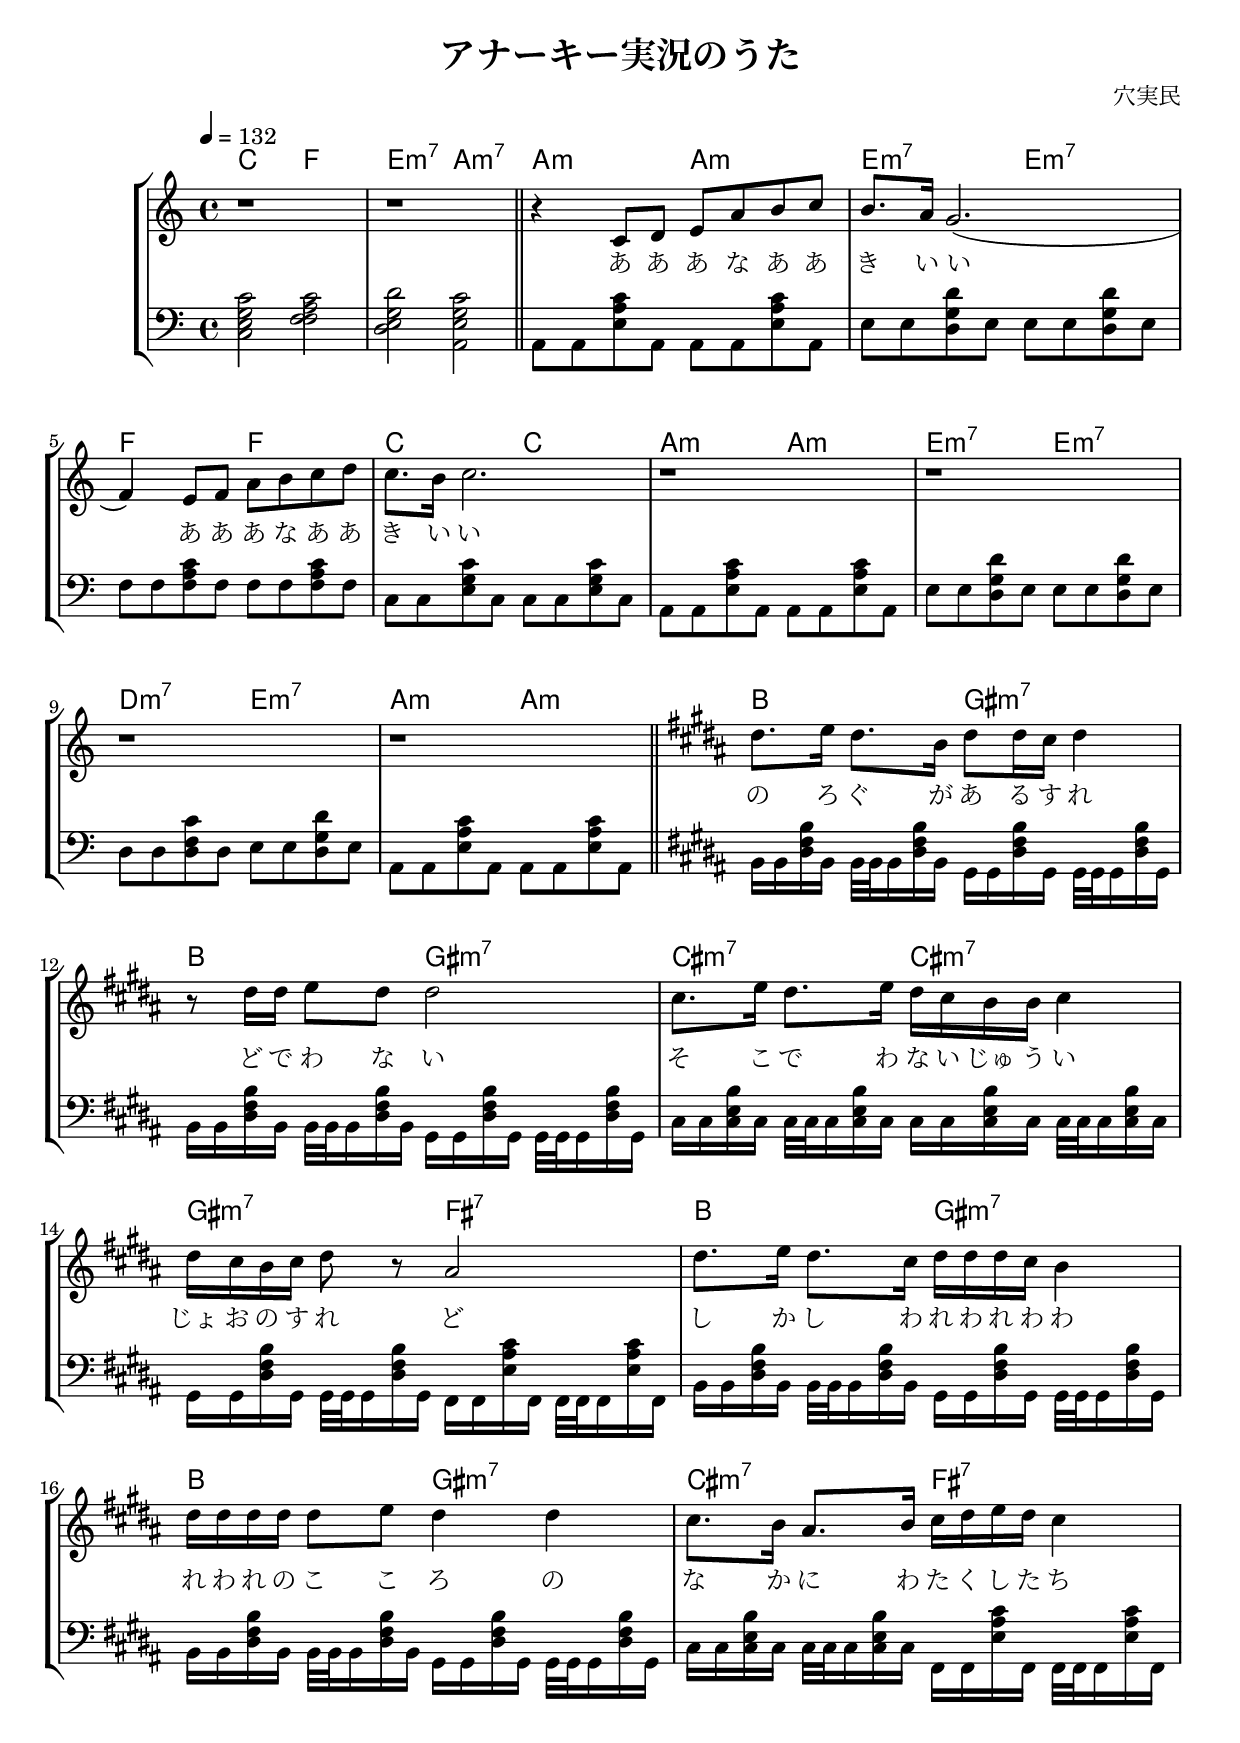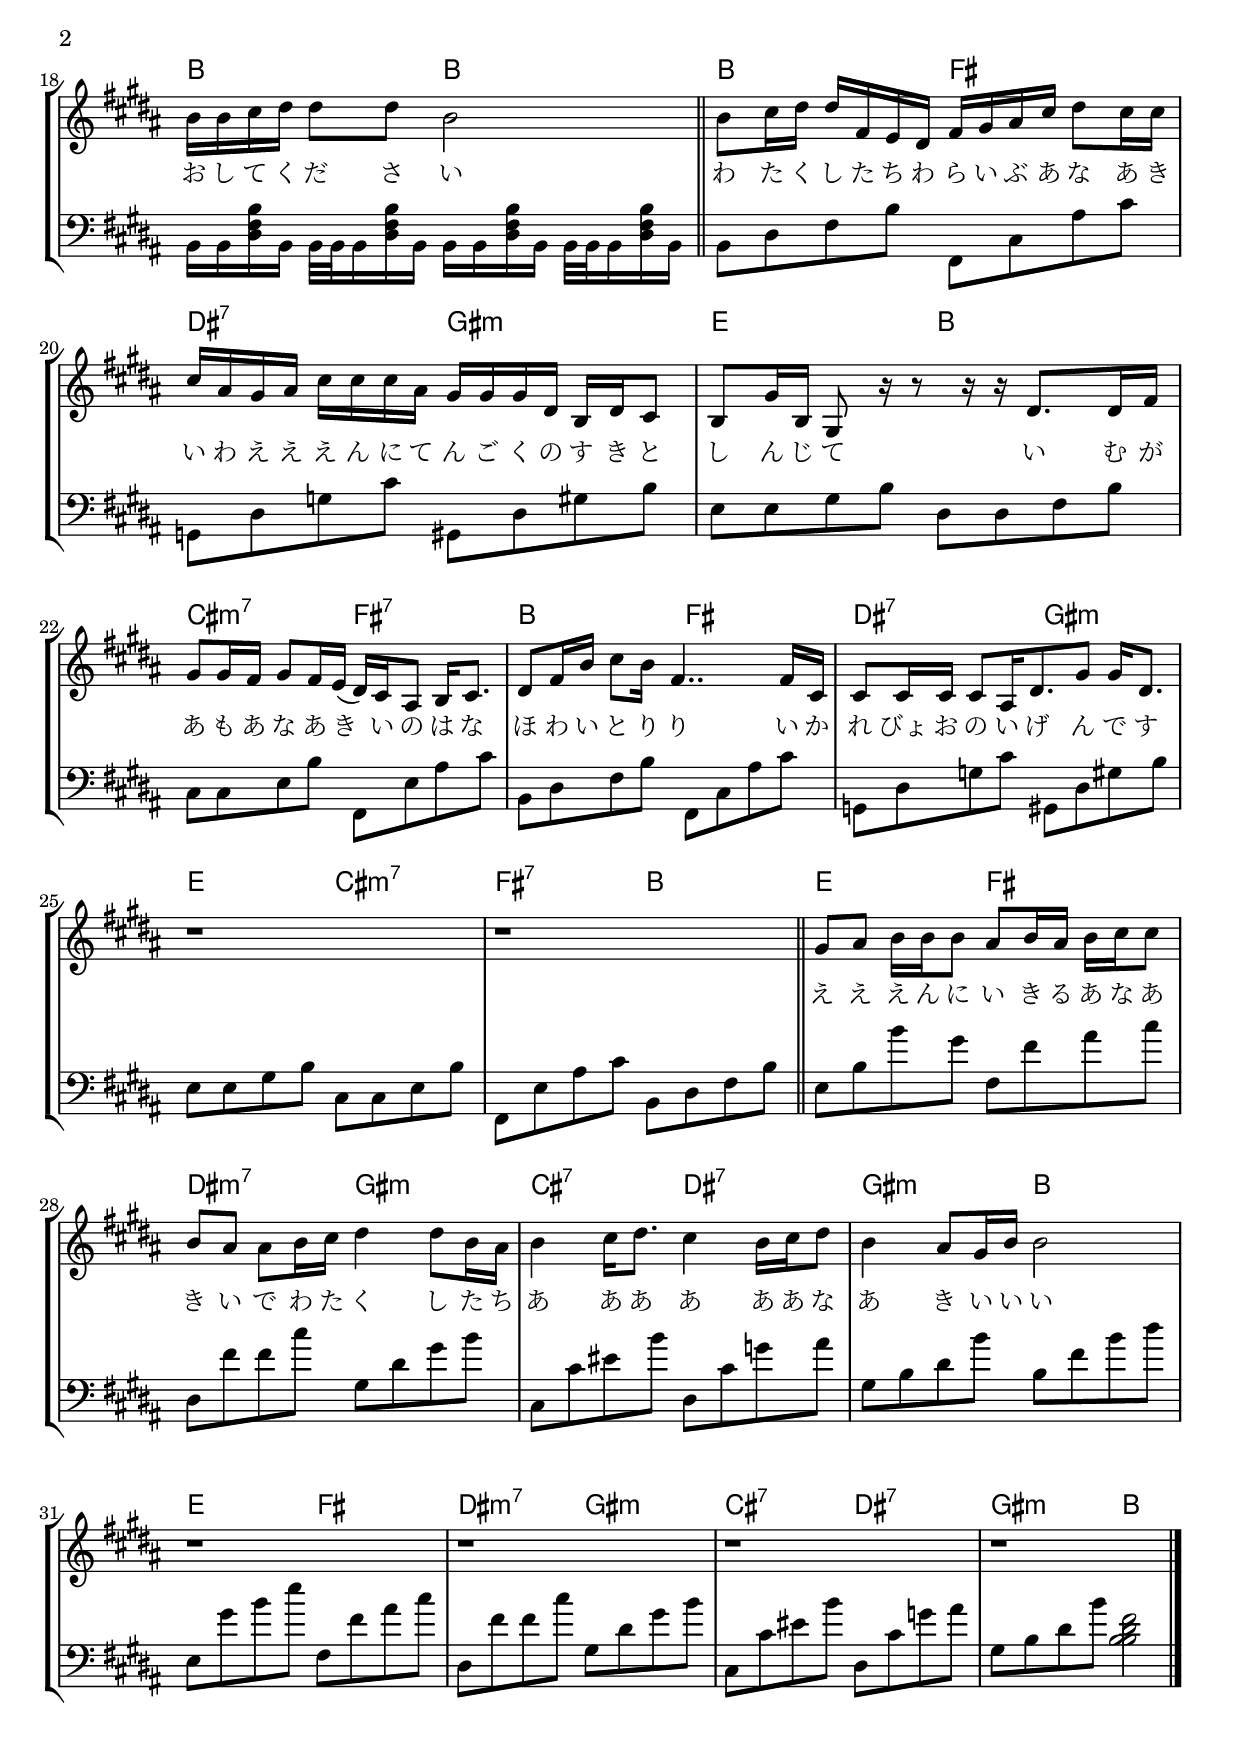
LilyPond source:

\version "2.12.1"

\header {
	title = \markup {アナーキー実況のうた}
	composer = \markup \center-column {穴実民}
}

harmony = \chordmode {
	c2 f e:min7 a:min7 

	a:m a:m e:min7 e:min7 f f c c a:m a:m e:min7 e:min7 d:min7 e:min7 a:m a:m 

	b gis:min7 b gis:min7 cis:min7 cis:min7 gis:min7 fis:7 b gis:min7 b gis:min7 cis:min7 fis:7 b b 

	b fis dis:7 gis:m e b cis:min7 fis:7 b fis dis:7 gis:m e cis:min7 fis:7 b 

	e fis dis:min7 gis:m cis:7 dis:7 gis:m b e fis dis:min7 gis:m cis:7 dis:7 gis:m b 
}

melody = {
	\key c \major
	\tempo 4 = 132
	r1 | r1   
	\set Staff.midiInstrument = #"fss0.32"
	r4 c'8  d'8  e'8  a'8  b'8  c''8 
	b'8.  a'16  g'2. 
	(f'4)  e'8  f'8  a'8  b'8  c''8  d''8 
	c''8.  b'16  c''2.
	r1 r1 r1 r1 	\set Staff.midiInstrument = #"fss0.32"
		\key b \major
 dis''8.  e''16  dis''8.  b'16  dis''8  dis''16  cis''16  dis''4 
	r8  dis''16  dis''16  e''8  dis''8  dis''2 
	cis''8.  e''16  dis''8.  e''16  dis''16  cis''16  b'16  b'16  cis''4 
	dis''16  cis''16  b'16  cis''16  dis''8  r8  ais'2 
	dis''8.  e''16  dis''8.  cis''16  dis''16  dis''16  dis''16  cis''16  b'4 
	dis''16  dis''16  dis''16  dis''16  dis''8  e''8  dis''4  dis''4 
	cis''8.  b'16  ais'8.  b'16  cis''16  dis''16  e''16  dis''16  cis''4 
	b'16  b'16  cis''16  dis''16  dis''8  dis''8  b'2
	\set Staff.midiInstrument = #"fss0.32"
	 b'8  cis''16  dis''16  dis''16  fis'16  e'16  dis'16  fis'16  gis'16  ais'16  cis''16  dis''8  cis''16  cis''16 
	cis''16  ais'16  gis'16  ais'16  cis''16  cis''16  cis''16  ais'16  gis'16  gis'16  gis'16  dis'16  b16  dis'16  cis'8 
	b8  gis'16  b16  gis8  r16  r8  r16  r16  dis'8.  dis'16  fis'16 
	gis'8  gis'16  fis'16  gis'8  fis'16  e'16  (dis'16)  cis'16  ais8  b16  cis'8. 
	dis'8  fis'16  b'16  cis''8  b'16  fis'4..  fis'16  cis'16 
	cis'8  cis'16  cis'16  cis'8  ais16  dis'8.  gis'8  gis'16  dis'8.
	r1 r1 	\set Staff.midiInstrument = #"fss0.32"
	 gis'8  ais'8  b'16  b'16  b'8  ais'8  b'16  ais'16  b'16  cis''16  cis''8 
	b'8  ais'8  ais'8  b'16  cis''16  dis''4  dis''8  b'16  ais'16 
	b'4  cis''16  dis''8.  cis''4  b'16  cis''16  dis''8 
	b'4  ais'8  gis'16  b'16  b'2
	r1 r1 r1 r1 	\bar "|."
}

words = \lyricmode {
	
	あ  あ  あ  な  あ  あ  き  い  い  あ  あ  あ  な  あ  あ  き  い  い  
	の  ろ  ぐ  が  あ  る  す  れ  ど  で  わ  な  い  そ  こ  で  わ  な  い  じゅ  う  い  じょ  お  の  す  れ  ど  し  か  し  わ  れ  わ  れ  わ  わ  れ  わ  れ  の  こ  こ  ろ  の  な  か  に  わ  た  く  し  た  ち  お  し  て  く  だ  さ  い  
	わ  た  く  し  た  ち  わ  ら  い  ぶ  あ  な  あ  き  い  わ  え  え  え  ん  に  て  ん  ご  く  の  す  き  と  し  ん  じ  て  い  む  が  あ  も  あ  な  あ  き  い  の  は  な  ほ  わ  い  と  り  り  い  か  れ  びょ  お  の  い  げ  ん  で  す  
	え  え  え  ん  に  い  き  る  あ  な  あ  き  い  で  わ  た  く  し  た  ち  あ  あ  あ  あ  あ  あ  な  あ  き  い  い  い  
}

tempochange = {
	\tempo 4 = 132
	r1 | r1 \bar "||"
	\tempo 4 = 132
	r1 | r1 | r1 | r1 | r1 | r1 | r1 | r1 \bar "||"
	\tempo 4 = 132
	r1 | r1 | r1 | r1 | r1 | r1 | r1 | r1 \bar "||"
	\tempo 4 = 132
	r1 | r1 | r1 | r1 | r1 | r1 | r1 | r1 \bar "||"
	\tempo 4 = 132
	r1 | r1 | r1 | r1 | r1 | r1 | r1 | r1 \bar "|."
}

mainacc = {
	\clef bass
	\set Staff.midiInstrument = #"Violin"
	\key c \major
	\tempo 4 = 132
	<c e g c'>2
	<f f a c'>2
	<e d g d'>2
	<a, e g c'>2
	\bar "||"

	\set Staff.midiInstrument = #"Taiko Drum"
	a,8 a,8 <e a c'>8 a,8
	a,8 a,8 <e a c'>8 a,8
	e8 e8 <d g d'>8 e8
	e8 e8 <d g d'>8 e8
	f8 f8 <f a c'>8 f8
	f8 f8 <f a c'>8 f8
	c8 c8 <e g c'>8 c8
	c8 c8 <e g c'>8 c8
	a,8 a,8 <e a c'>8 a,8
	a,8 a,8 <e a c'>8 a,8
	e8 e8 <d g d'>8 e8
	e8 e8 <d g d'>8 e8
	d8 d8 <d f c'>8 d8
	e8 e8 <d g d'>8 e8
	a,8 a,8 <e a c'>8 a,8
	a,8 a,8 <e a c'>8 a,8
	\bar "||"

	\set Staff.midiInstrument = #"Distorted Guitar"
	\key b \major
	b,16 b,16 <dis fis b>16 b,16   b,32 b,32 b,16 <dis fis b>16 b,16
	gis,16 gis,16 <dis fis b>16 gis,16   gis,32 gis,32 gis,16 <dis fis b>16 gis,16
	b,16 b,16 <dis fis b>16 b,16   b,32 b,32 b,16 <dis fis b>16 b,16
	gis,16 gis,16 <dis fis b>16 gis,16   gis,32 gis,32 gis,16 <dis fis b>16 gis,16
	cis16 cis16 <cis e b>16 cis16   cis32 cis32 cis16 <cis e b>16 cis16
	cis16 cis16 <cis e b>16 cis16   cis32 cis32 cis16 <cis e b>16 cis16
	gis,16 gis,16 <dis fis b>16 gis,16   gis,32 gis,32 gis,16 <dis fis b>16 gis,16
	fis,16 fis,16 <e ais cis'>16 fis,16   fis,32 fis,32 fis,16 <e ais cis'>16 fis,16
	b,16 b,16 <dis fis b>16 b,16   b,32 b,32 b,16 <dis fis b>16 b,16
	gis,16 gis,16 <dis fis b>16 gis,16   gis,32 gis,32 gis,16 <dis fis b>16 gis,16
	b,16 b,16 <dis fis b>16 b,16   b,32 b,32 b,16 <dis fis b>16 b,16
	gis,16 gis,16 <dis fis b>16 gis,16   gis,32 gis,32 gis,16 <dis fis b>16 gis,16
	cis16 cis16 <cis e b>16 cis16   cis32 cis32 cis16 <cis e b>16 cis16
	fis,16 fis,16 <e ais cis'>16 fis,16   fis,32 fis,32 fis,16 <e ais cis'>16 fis,16
	b,16 b,16 <dis fis b>16 b,16   b,32 b,32 b,16 <dis fis b>16 b,16
	b,16 b,16 <dis fis b>16 b,16   b,32 b,32 b,16 <dis fis b>16 b,16
	\bar "||"

	\set Staff.midiInstrument = #"Trumpet"
	b,8 dis8 fis8 b8
	fis,8 cis8 ais8 cis'8
	g,8 dis8 g8 cis'8
	gis,8 dis8 gis8 b8
	e8 e8 gis8 b8
	dis8 dis8 fis8 b8
	cis8 cis8 e8 b8
	fis,8 e8 ais8 cis'8
	b,8 dis8 fis8 b8
	fis,8 cis8 ais8 cis'8
	g,8 dis8 g8 cis'8
	gis,8 dis8 gis8 b8
	e8 e8 gis8 b8
	cis8 cis8 e8 b8
	fis,8 e8 ais8 cis'8
	b,8 dis8 fis8 b8
	\bar "||"

	\set Staff.midiInstrument = #"Trumpet"
	e8 b8 b'8 gis'8
	fis8 fis'8 ais'8 cis''8
	dis8 fis'8 fis'8 cis''8
	gis8 dis'8 gis'8 b'8
	cis8 cis'8 eis'8 b'8
	dis8 cis'8 g'8 ais'8
	gis8 b8 dis'8 b'8
	b8 fis'8 b'8 dis''8
	e8 gis'8 b'8 e''8
	fis8 fis'8 ais'8 cis''8
	dis8 fis'8 fis'8 cis''8
	gis8 dis'8 gis'8 b'8
	cis8 cis'8 eis'8 b'8
	dis8 cis'8 g'8 ais'8
	gis8 b8 dis'8 b'8
	<b b dis' fis'>2
	\bar "|."
}

subacc = {
	\clef bass
	\set Staff.midiInstrument = #"Taiko Drum"
	\key c \major
	\tempo 4 = 132
	c8 e8 g8 c'8
	f8 f8 a8 c'8
	e8 d8 g8 d'8
	a,8 e8 g8 c'8
	\bar "||"

	\set Staff.midiInstrument = #"Pad 7 (halo)"
	a,8 <e a c'>16 <e a c'>16   a,16 <e a c'>16 <e a c'>16 a,16
	a,8 <e a c'>16 <e a c'>16   a,16 <e a c'>16 <e a c'>16 a,16
	e8 <d g d'>16 <d g d'>16   e16 <d g d'>16 <d g d'>16 e16
	e8 <d g d'>16 <d g d'>16   e16 <d g d'>16 <d g d'>16 e16
	f8 <f a c'>16 <f a c'>16   f16 <f a c'>16 <f a c'>16 f16
	f8 <f a c'>16 <f a c'>16   f16 <f a c'>16 <f a c'>16 f16
	c8 <e g c'>16 <e g c'>16   c16 <e g c'>16 <e g c'>16 c16
	c8 <e g c'>16 <e g c'>16   c16 <e g c'>16 <e g c'>16 c16
	a,8 <e a c'>16 <e a c'>16   a,16 <e a c'>16 <e a c'>16 a,16
	a,8 <e a c'>16 <e a c'>16   a,16 <e a c'>16 <e a c'>16 a,16
	e8 <d g d'>16 <d g d'>16   e16 <d g d'>16 <d g d'>16 e16
	e8 <d g d'>16 <d g d'>16   e16 <d g d'>16 <d g d'>16 e16
	d8 <d f c'>16 <d f c'>16   d16 <d f c'>16 <d f c'>16 d16
	e8 <d g d'>16 <d g d'>16   e16 <d g d'>16 <d g d'>16 e16
	a,8 <e a c'>16 <e a c'>16   a,16 <e a c'>16 <e a c'>16 a,16
	a,8 <e a c'>16 <e a c'>16   a,16 <e a c'>16 <e a c'>16 a,16
	\bar "||"

	\set Staff.midiInstrument = #"Acoustic grand"
	\key b \major
	r2
	r2
	r2
	r2
	r2
	r2
	r2
	r2
	r2
	r2
	r2
	r2
	r2
	r2
	r2
	r2
	\bar "||"

	\set Staff.midiInstrument = #"Harmonica"
	<b, dis fis b>2
	<fis, cis ais cis'>2
	<g, dis g cis'>2
	<gis, dis gis b>2
	<e e gis b>2
	<dis dis fis b>2
	<cis cis e b>2
	<fis, e ais cis'>2
	<b, dis fis b>2
	<fis, cis ais cis'>2
	<g, dis g cis'>2
	<gis, dis gis b>2
	<e e gis b>2
	<cis cis e b>2
	<fis, e ais cis'>2
	<b, dis fis b>2
	\bar "||"

	\set Staff.midiInstrument = #"Harmonica"
	<e b b' gis'>2
	<fis fis' ais' cis''>2
	<dis fis' fis' cis''>2
	<gis dis' gis' b'>2
	<cis cis' eis' b'>2
	<dis cis' g' ais'>2
	<gis b dis' b'>2
	<b fis' b' dis''>2
	<e gis' b' e''>2
	<fis fis' ais' cis''>2
	<dis fis' fis' cis''>2
	<gis dis' gis' b'>2
	<cis cis' eis' b'>2
	<dis cis' g' ais'>2
	<gis b dis' b'>2
	<b b dis' fis'>2
	\bar "|."
}

percA = {
	\drummode {
	hh4 hh4 hh4 hh4  |hh4 hh4 hh4 hh4  \bar "||"
	r1  |r1  |r1  |r1  |r1  |r1  |r1  |r2 r8 hho4 hho8  \bar "||"
	r4 hh4 hh4 hh4  |hh4 hh4 hh4 hh4  |hh4 hh4 hh4 hh4  |hh4 hh4 hh4 hh4  |r4 hh4 hh4 hh4  |hh4 hh4 hh4 hh4  |hh4 hh4 hh4 hh4  |hh4 hh4 hh4 hh4  \bar "||"
	cymr4 cymr4 cymr4 cymr4  |cymr4 cymr8 cymr16 cymr16 cymr4 cymr4  |cymr4 cymr4 cymr4 cymr4  |cymr4 cymr2.  |cymr4 cymr4 cymr4 cymr4  |cymr4 cymr8 cymr16 cymr16 cymr4 cymr4  |cymr4 cymr4 cymr4 cymr4  |cymr4 cymr2.  \bar "||"
	cymr4 cymr4 cymr4 cymr4  |cymr4 cymr8 cymr16 cymr16 cymr4 cymr4  |cymr4 cymr4 cymr4 cymr4  |cymr4 cymr2.  |cymr4 cymr4 cymr4 cymr4  |cymr4 cymr8 cymr16 cymr16 cymr4 cymr4  |cymr4 cymr4 cymr4 cymr4  |cymr4 cymr2.  \bar "|."
	}
}

percB = {
	\drummode {
	r8 ss4 ss4 ss4 ss8  |r8 ss4 ss8 ss8. ss8. ss8  \bar "||"
	r4. hhp2 hhp8  |r4. hhp2 hhp8  |r4. hhp2 hhp8  |r4. hhp2 hhp8  |r4. hhp2 hhp8  |r4. hhp2 hhp8  |r4. hhp2 hhp8  |hhp4 hhp4 hhp4 hhp4  \bar "||"
	r8 hhp4 hhp4 hhp4 hhp8  |r8 hhp4 hhp4 hhp4 hhp8  |r8 hhp4 hhp4 hhp4 hhp8  |r8 hhp4 hhp4 hhp4 hhp8  |r8 hhp4 hhp4 hhp4 hhp8  |r8 hhp4 hhp4 hhp4 hhp8  |r8 hhp4 hhp4 hhp4 hhp8  |r8 hhp4 hhp2 r8  \bar "||"
	r2 sn2  |r2 sn2  |r2 sn2  |r8 sn8 sn2.  |r2 sn2  |r2 sn2  |r2 sn2  |r8 sn8 sn2.  \bar "||"
	r2 sn2  |r2 sn2  |r2 sn2  |r8 sn8 sn2.  |r2 sn2  |r2 sn2  |r2 sn2  |r8 sn8 sn2.  \bar "|."
	}
}

percC = {
	\drummode {
	r8 hhp4 hhp4 hhp4 hhp8  |r8 hhp4 hhp4 hhp4 hhp8  \bar "||"
	hh4 hh4 hh4 hh4  |hh4 hh4 hh4 hh4  |hh4 hh4 hh4 hh4  |hh4 hh4 hh4 hh4  |hh4 hh4 hh4 hh4  |hh4 hh4 hh4 hh4  |hh4 hh4 hh4 hh4  |r4. hh2 r8  \bar "||"
	r4 sn2 sn4  |r4 sn2 sn8. sn16  |r4 sn2 sn4  |r4 sn2 sn8. sn16  |r4 sn2 sn4  |r4 sn2 sn8. sn16  |r4 sn2 sn4  |r4 sn4 r16 sn16 sn8. sn16 sn16 sn16  \bar "||"
	bd2. r8 bd8  |bd2. r8 bd8  |bd2. r8 bd8  |bd4. bd8 bd4. bd8  |bd2. r8 bd8  |bd2. r8 bd8  |bd2. r8 bd8  |bd2 r8 bd4.  \bar "||"
	bd2. r8 bd8  |bd2. r8 bd8  |bd2. r8 bd8  |bd4. bd8 bd4. bd8  |bd2. r8 bd8  |bd2. r8 bd8  |bd2. r8 bd8  |bd2 r8 bd4.  \bar "|."
	}
}

percD = {
	\drummode {
	bd2 bd4. r16 bd16  |bd4 bd4 bd4 bd8. bd16  \bar "||"
	bd2. r8 bd8  |bd8. bd8. bd2 bd8  |bd2. r8 bd8  |bd8. bd8. bd2 bd8  |bd2. r8 bd8  |bd8. bd8. bd2 bd8  |bd2. r8 bd8  |bd8. bd4. r16 bd4 bd8  \bar "||"
	bd2 bd8 bd16 bd4 r16  |bd2 bd8 bd16 bd4 r16  |bd2 bd8 bd16 bd4 r16  |bd2 bd8 bd16 bd4 r16  |bd2 bd8 bd16 bd4 r16  |bd2 bd8 bd16 bd4 r16  |bd2 bd8 bd16 bd4 r16  |bd4. bd8 bd4 bd4  \bar "||"
	r1 |r1 |r1 |r2 r8 tommh8 tommh4  |r1 |r1 |r1 |r8. tommh8. tommh2 r8  \bar "||"
	r1 |r1 |r1 |r2 r8 tommh8 tommh4  |r1 |r1 |r1 |r8. tommh8. tommh2 r8  \bar "|."
	}
}

percE = {
	\drummode {
	r1 | r1 \bar "||"
	r1 | r1 | r1 | r1 | r1 | r1 | r1 | r1 \bar "||"
	cymc1  |r1 |r1 |r1 |cymc1  |r1 |r1 |r1 \bar "||"
	r1 |r1 |r1 |r2. r8 toml8  |r1 |r1 |r1 |r2. toml8 toml8  \bar "||"
	r1 |r1 |r1 |r2. r8 toml8  |r1 |r1 |r1 |r2. toml8 toml8  \bar "|."
	}
}

percF = {
	\drummode {
	r1 | r1 \bar "||"
	r1 | r1 | r1 | r1 | r1 | r1 | r1 | r1 \bar "||"
	r1 | r1 | r1 | r1 | r1 | r1 | r1 | r1 \bar "||"
	r1 |r1 |r1 |r1 |r1 |r1 |r1 |hho1  \bar "||"
	r1 |r1 |r1 |r1 |r1 |r1 |r1 |hho1  \bar "|."
	}
}

\score {
	<<
		\new StaffGroup <<
			\new ChordNames {\harmony}
			\new Voice = "melody" {\melody}
			\new Lyrics \lyricsto "melody" \words
			\new Staff = "mainacc" {\mainacc}
		>>
	>>
	\layout { }
}
